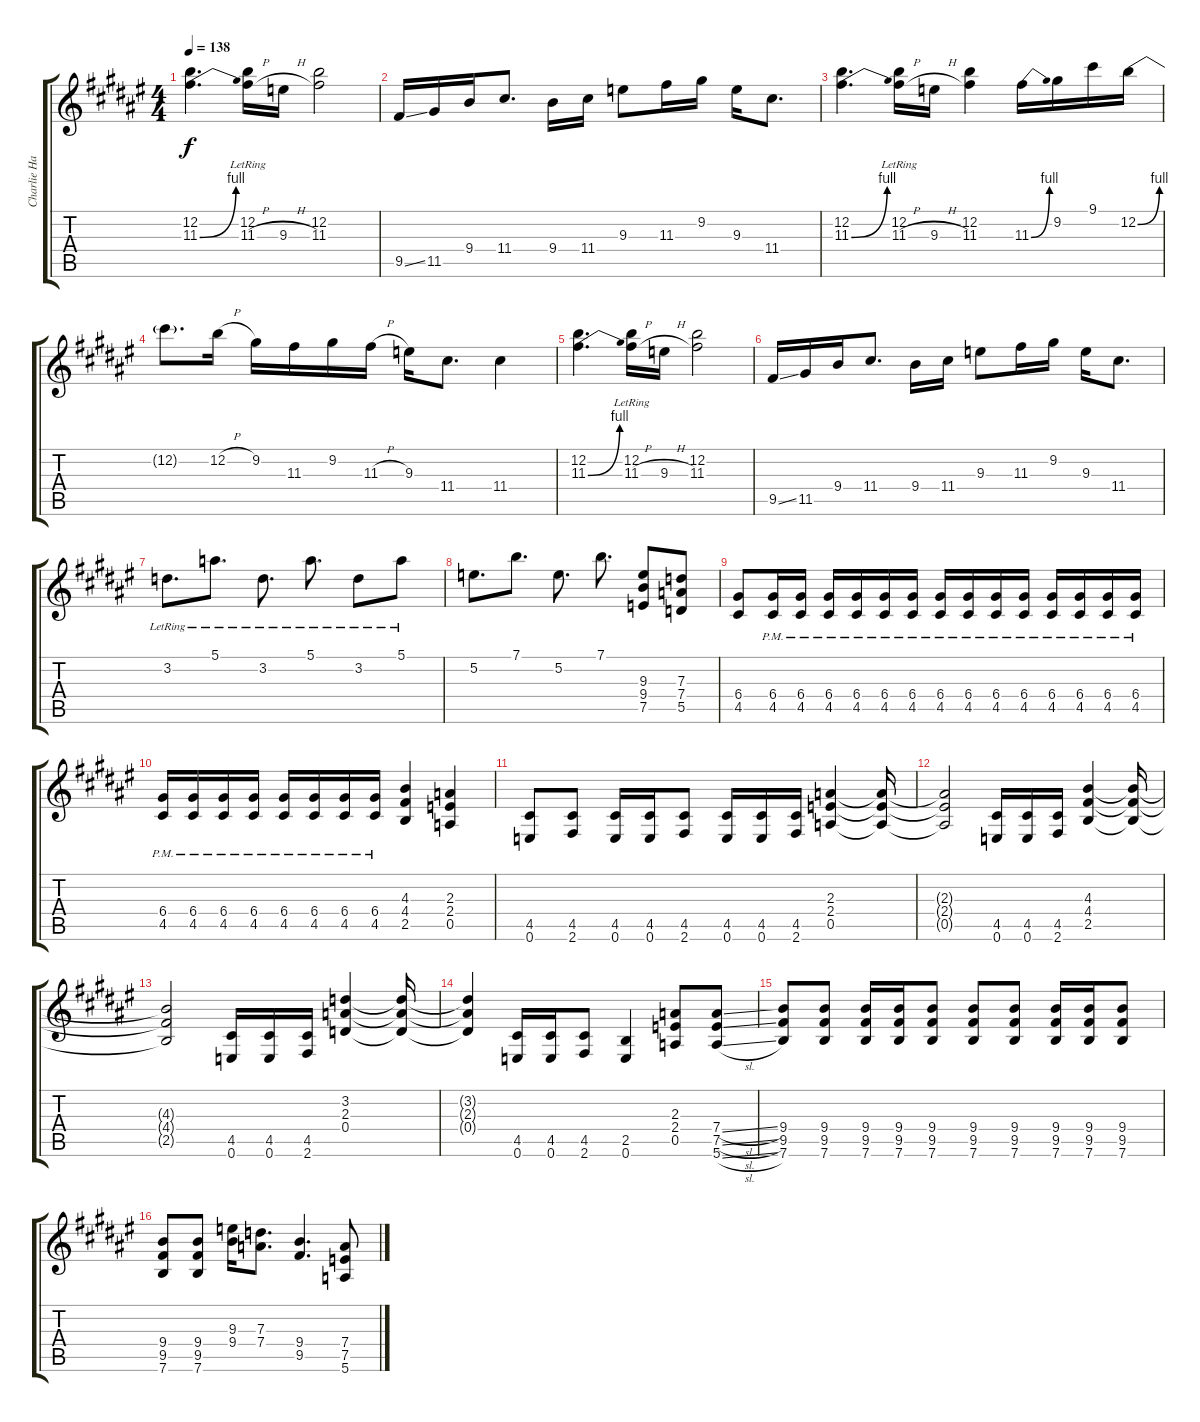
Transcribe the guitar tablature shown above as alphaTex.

\track ("Charlie Hargrett Guitar" "Charlie Ha") {instrument overdrivenguitar}
\staff {score tabs}
\tuning (E4 B3 G3 D3 A2 E2) {hide}
\ts (4 4)
\tempo 138
\clef g2
\ks f#
(12.2 11.3{be (bend 0 0 60 4)}).4{d dy f volume 15 instrument overdrivenguitar} (12.2{lr} 11.3{h}).16 9.3{h}.16 (12.2 11.3).2 |
9.5{ss}.16 11.5.16 9.4.16 11.4.8{d} 9.4.16 11.4.16 9.3.8 11.3.16 9.2.16 9.3.16 11.4.8{d} |
(12.2 11.3{be (bend 0 0 60 4)}).4{d} (12.2{lr} 11.3{h}).16 9.3{h}.16 (12.2 11.3).4 11.3{be (bend 0 0 60 4)}.16 9.2.16 9.1.16 12.2{be (bend 0 0 60 4)}.16 |
12.2{t}.8{d} 12.2{h}.16 9.2.16 11.3.16 9.2.16 11.3{h}.16 9.3.16 11.4.8{d} 11.4.4 |
(12.2 11.3{be (bend 0 0 60 4)}).4{d} (12.2{lr} 11.3{h}).16 9.3{h}.16 (12.2 11.3).2 |
9.5{ss}.16 11.5.16 9.4.16 11.4.8{d} 9.4.16 11.4.16 9.3.8 11.3.16 9.2.16 9.3.16 11.4.8{d} |
3.2{lr}.8{d volume 11 instrument overdrivenguitar} 5.1{lr}.8{d} 3.2{lr}.8{d} 5.1{lr}.8{d} 3.2{lr}.8 5.1{lr}.8 |
5.2.8{d} 7.1.8{d} 5.2.8{d} 7.1.8{d} (9.3 9.4 7.5).8 (7.3 7.4 5.5).8 |
(6.4 4.5).8 (6.4{pm} 4.5{pm}).16 (6.4{pm} 4.5{pm}).16 (6.4{pm} 4.5{pm}).16 (6.4{pm} 4.5{pm}).16 (6.4{pm} 4.5{pm}).16 (6.4{pm} 4.5{pm}).16 (6.4{pm} 4.5{pm}).16 (6.4{pm} 4.5{pm}).16 (6.4{pm} 4.5{pm}).16 (6.4{pm} 4.5{pm}).16 (6.4{pm} 4.5{pm}).16 (6.4{pm} 4.5{pm}).16 (6.4{pm} 4.5{pm}).16 (6.4{pm} 4.5{pm}).16 |
(6.4{pm} 4.5{pm}).16 (6.4{pm} 4.5{pm}).16 (6.4{pm} 4.5{pm}).16 (6.4{pm} 4.5{pm}).16 (6.4{pm} 4.5{pm}).16 (6.4{pm} 4.5{pm}).16 (6.4{pm} 4.5{pm}).16 (6.4{pm} 4.5{pm}).16 (4.3 4.4 2.5).4 (2.3 2.4 0.5).4 |
(4.5 0.6).8 (4.5 2.6).8 (4.5 0.6).16 (4.5 0.6).16 (4.5 2.6).8 (4.5 0.6).16 (4.5 0.6).16 (4.5 2.6).16 (2.3 2.4 0.5).4 (2.3{t} 2.4{t} 0.5{t}).16 |
(2.3{t} 2.4{t} 0.5{t}).2 (4.5 0.6).16 (4.5 0.6).16 (4.5 2.6).16 (4.3 4.4 2.5).4 (4.3{t} 4.4{t} 2.5{t}).16 |
(4.3{t} 4.4{t} 2.5{t}).2 (4.5 0.6).16 (4.5 0.6).16 (4.5 2.6).16 (3.2 2.3 0.4).4 (3.2{t} 2.3{t} 0.4{t}).16 |
(3.2{t} 2.3{t} 0.4{t}).4 (4.5 0.6).16 (4.5 0.6).16 (4.5 2.6).8 (2.5 0.6).4 (2.3 2.4 0.5).8 (7.4{sl} 7.5{sl} 5.6{sl}).8 |
(9.4 9.5 7.6).8{volume 11 instrument overdrivenguitar} (9.4 9.5 7.6).8 (9.4 9.5 7.6).16 (9.4 9.5 7.6).16 (9.4 9.5 7.6).8 (9.4 9.5 7.6).8 (9.4 9.5 7.6).8 (9.4 9.5 7.6).16 (9.4 9.5 7.6).16 (9.4 9.5 7.6).8 |
(9.4 9.5 7.6).8 (9.4 9.5 7.6).8 (9.3 9.4).16 (7.3 7.4).8{d} (9.4 9.5).4{d} (7.4{sl} 7.5{sl} 5.6{sl}).8
